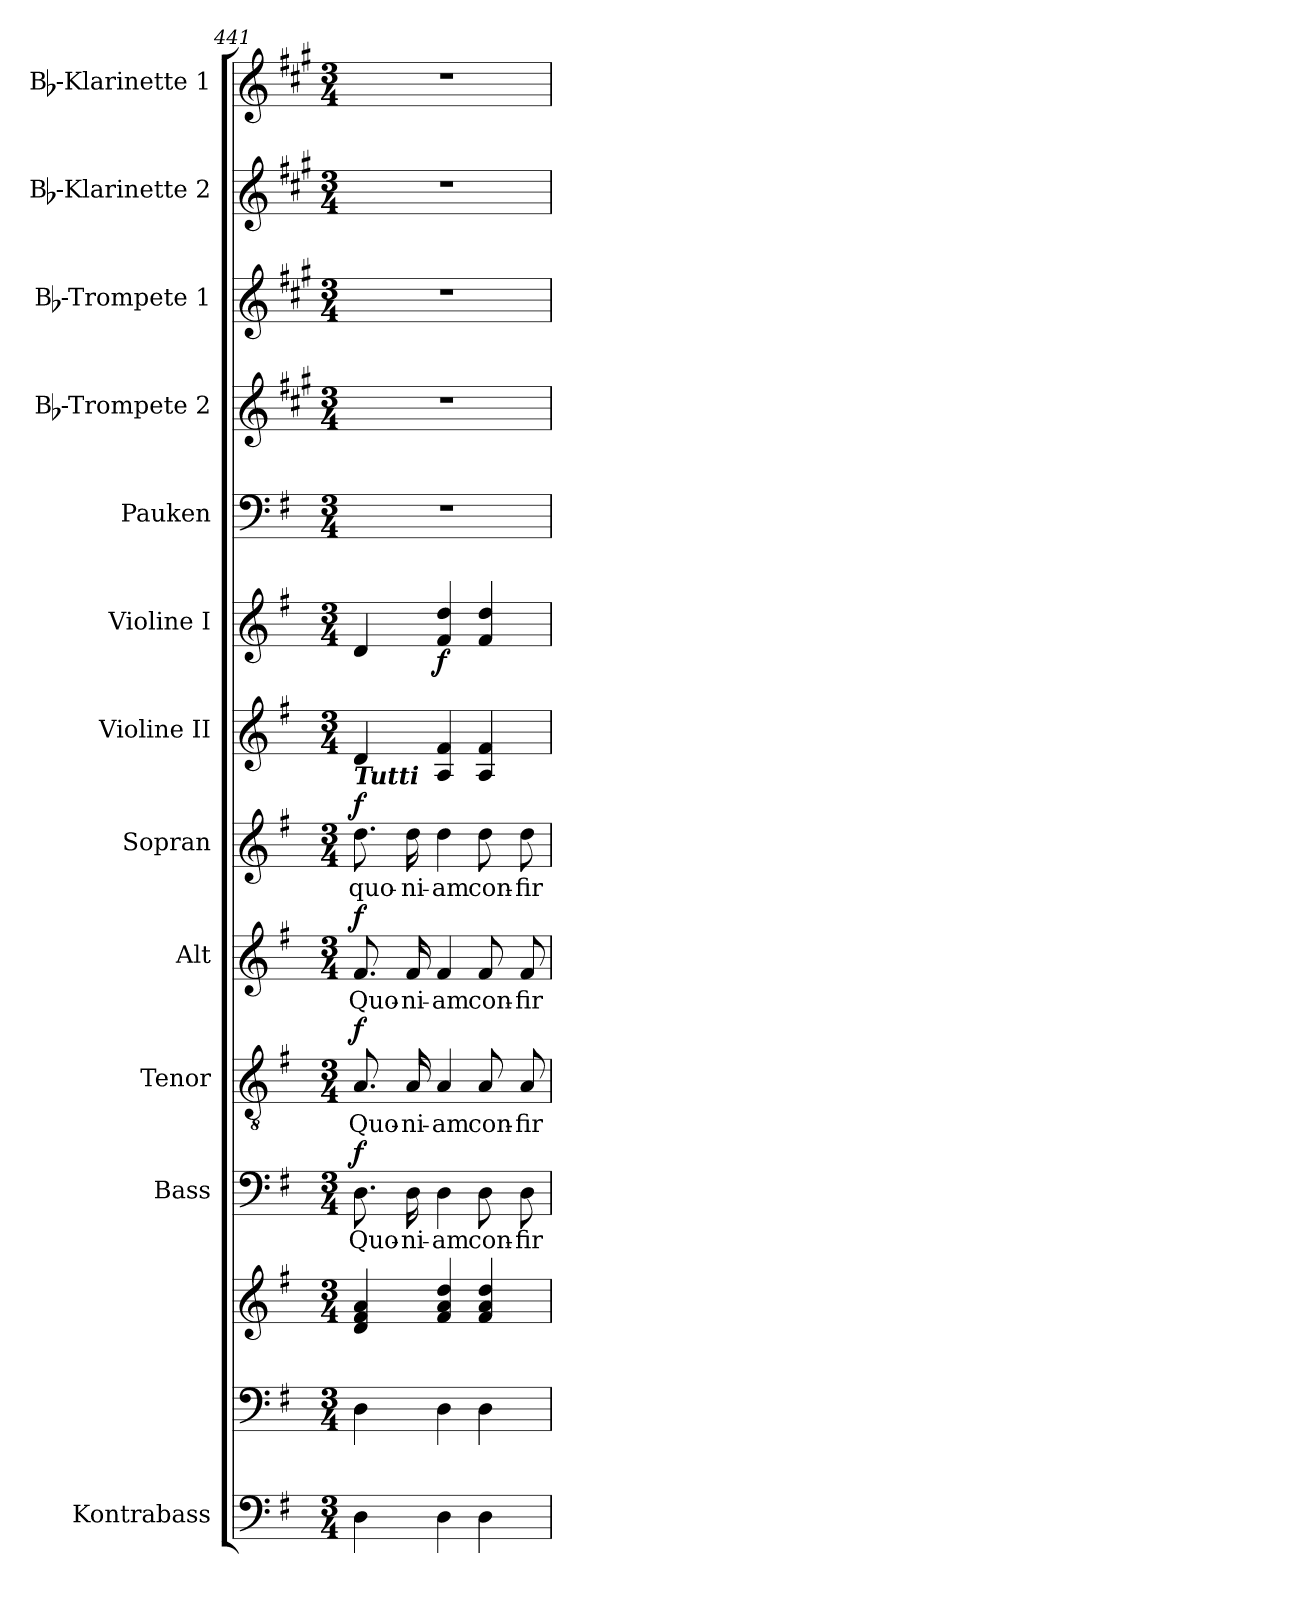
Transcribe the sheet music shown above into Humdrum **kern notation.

**kern	**kern	**kern	**kern	**text	**dynam	**kern	**text	**dynam	**kern	**text	**dynam	**kern	**text	**dynam	**kern	**kern	**dynam	**kern	**kern	**kern	**kern	**kern
*part13	*part12	*part12	*part11	*part11	*part11	*part10	*part10	*part10	*part9	*part9	*part9	*part8	*part8	*part8	*part7	*part6	*part6	*part5	*part4	*part3	*part2	*part1
*staff14	*staff13	*staff12	*staff11	*staff11	*staff11	*staff10	*staff10	*staff10	*staff9	*staff9	*staff9	*staff8	*staff8	*staff8	*staff7	*staff6	*staff6	*staff5	*staff4	*staff3	*staff2	*staff1
*I"Kontrabass	*	*	*I"Bass	*	*	*I"Tenor	*	*	*I"Alt	*	*	*I"Sopran	*	*	*I"Violine II	*I"Violine I	*	*I"Pauken	*I"Bb-Trompete 2	*I"Bb-Trompete 1	*I"Bb-Klarinette 2	*I"Bb-Klarinette 1
*I'Kb.	*	*	*I'B.	*	*	*I'T.	*	*	*I'A.	*	*	*I'S.	*	*	*I'Vl. II	*I'Vl. I	*	*I'Pk.	*I'Bb Trp. 2	*I'Bb Trp. 1	*I'Bb Kl. 2	*I'Bb Kl. 1
*clefF4	*clefF4	*clefG2	*clefF4	*	*	*clefGv2	*	*	*clefG2	*	*	*clefG2	*	*	*clefG2	*clefG2	*	*clefF4	*clefG2	*clefG2	*clefG2	*clefG2
*ITrd7c12	*	*	*	*	*	*	*	*	*	*	*	*	*	*	*	*	*	*	*ITrd1c2	*ITrd1c2	*ITrd1c2	*ITrd1c2
*k[f#]	*k[f#]	*k[f#]	*k[f#]	*	*	*k[f#]	*	*	*k[f#]	*	*	*k[f#]	*	*	*k[f#]	*k[f#]	*	*k[f#]	*k[f#]	*k[f#]	*k[f#]	*k[f#]
*G:	*G:	*G:	*G:	*	*	*G:	*	*	*G:	*	*	*G:	*	*	*G:	*G:	*	*G:	*G:	*G:	*G:	*G:
*M3/4	*M3/4	*M3/4	*M3/4	*	*	*M3/4	*	*	*M3/4	*	*	*M3/4	*	*	*M3/4	*M3/4	*	*M3/4	*M3/4	*M3/4	*M3/4	*M3/4
=441	=441	=441	=441	=441	=441	=441	=441	=441	=441	=441	=441	=441	=441	=441	=441	=441	=441	=441	=441	=441	=441	=441
!	!	!	!	!	!	!	!	!	!	!	!	!LO:TX:a:Bi:t=Tutti	!	!	!	!	!	!	!	!	!	!
!	!	!	!	!LO:LY:b	!LO:DY:a	!	!LO:LY:b	!LO:DY:a	!	!LO:LY:b	!LO:DY:a	!	!LO:LY:b	!LO:DY:a	!	!	!	!	!	!	!	!
4DD\	4D\	4d/ 4f#/ 4a/	8.D\	Quo-	f	8.A/	Quo-	f	8.f#/	Quo-	f	8.dd\	quo-	f	4d/	4d/	.	2.r	2.r	2.r	2.r	2.r
!	!	!	!	!LO:LY:b	!	!	!LO:LY:b	!	!	!LO:LY:b	!	!	!LO:LY:b	!	!	!	!	!	!	!	!	!
.	.	.	16D\	-ni-	.	16A/	-ni-	.	16f#/	-ni-	.	16dd\	-ni-	.	.	.	.	.	.	.	.	.
!	!	!	!	!LO:LY:b	!	!	!LO:LY:b	!	!	!LO:LY:b	!	!	!LO:LY:b	!	!	!	!LO:DY:b	!	!	!	!	!
4DD\	4D\	4f#/ 4a/ 4dd/	4D\	-am	.	4A/	-am	.	4f#/	-am	.	4dd\	-am	.	4A/ 4f#/	4f#/ 4dd/	f	.	.	.	.	.
!	!	!	!	!LO:LY:b	!	!	!LO:LY:b	!	!	!LO:LY:b	!	!	!LO:LY:b	!	!	!	!	!	!	!	!	!
4DD\	4D\	4f#/ 4a/ 4dd/	8D\	con-	.	8A/	con-	.	8f#/	con-	.	8dd\	con-	.	4A/ 4f#/	4f#/ 4dd/	.	.	.	.	.	.
!	!	!	!	!LO:LY:b	!	!	!LO:LY:b	!	!	!LO:LY:b	!	!	!LO:LY:b	!	!	!	!	!	!	!	!	!
.	.	.	8D\	-fir-	.	8A/	-fir-	.	8f#/	-fir-	.	8dd\	-fir-	.	.	.	.	.	.	.	.	.
=	=	=	=	=	=	=	=	=	=	=	=	=	=	=	=	=	=	=	=	=	=	=
*-	*-	*-	*-	*-	*-	*-	*-	*-	*-	*-	*-	*-	*-	*-	*-	*-	*-	*-	*-	*-	*-	*-
